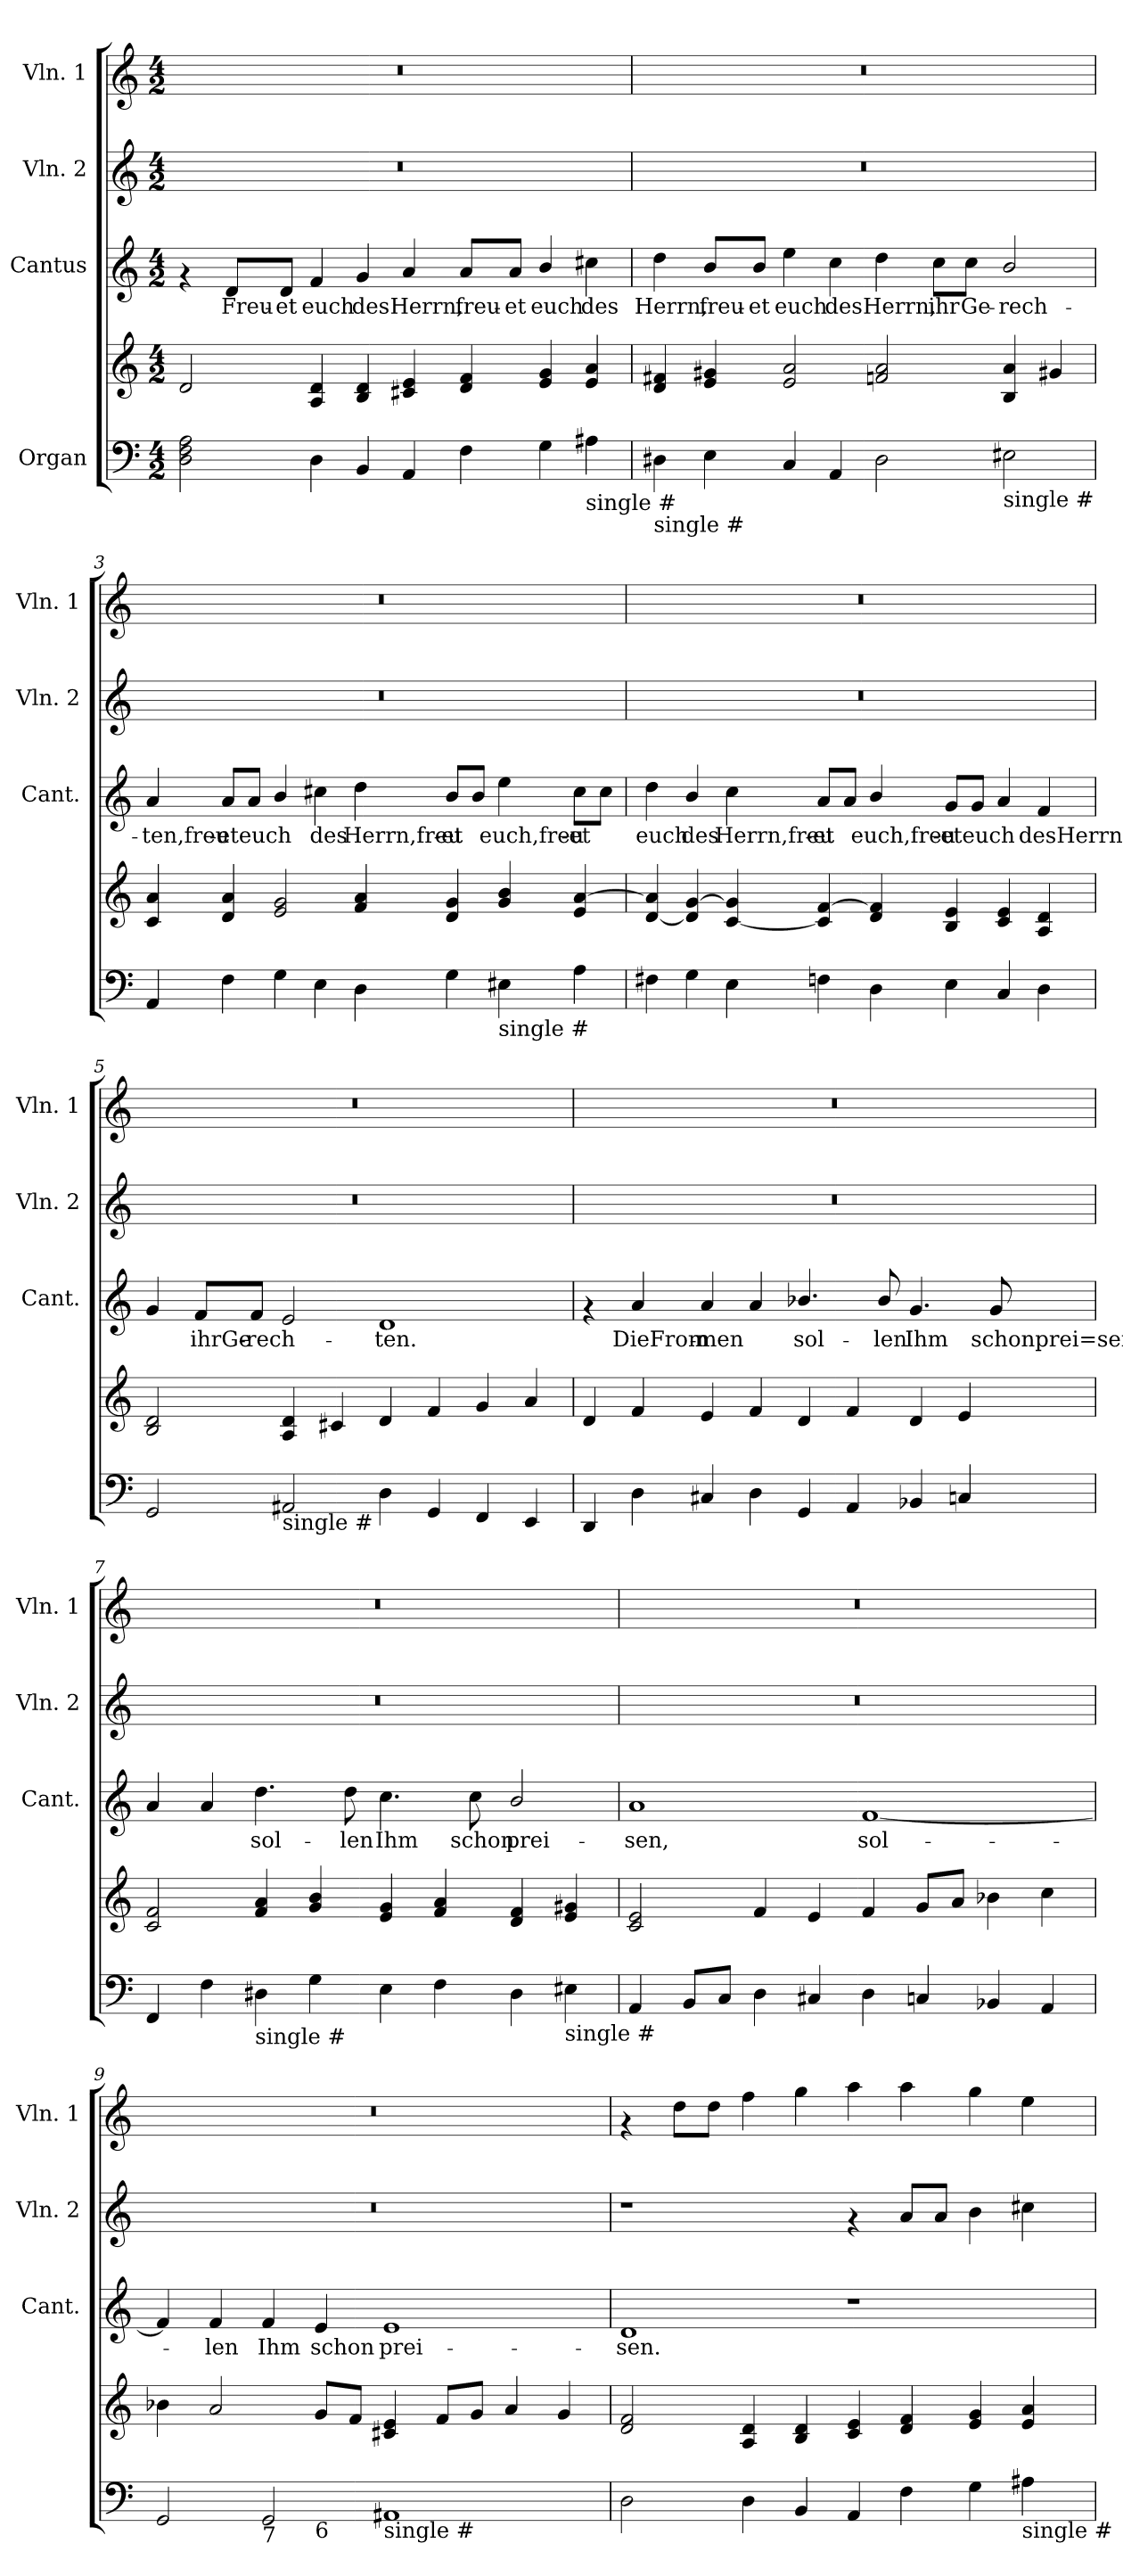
**kern	**kern	**kern	**text	**kern	**kern
*part4	*part4	*part3	*part3	*part2	*part1
*staff5	*staff4	*staff3	*staff3	*staff2	*staff1
*I"Organ	*	*I"Cantus	*	*I"Vln. 2	*I"Vln. 1
*	*	*I'Cant.	*	*I'Vln. 2	*I'Vln. 1
*clefF4	*clefG2	*clefG2	*	*clefG2	*clefG2
*k[]	*k[]	*k[]	*	*k[]	*k[]
*C:	*C:	*C:	*	*C:	*C:
*M4/2	*M4/2	*M4/2	*	*M4/2	*M4/2
=1	=1	=1	=1	=1	=1
2D\ 2F\ 2A\	2d/	4rf	.	0r	0r
!	!	!	!LO:LY:b	!	!
.	.	8d/L	Freu-	.	.
!	!	!	!LO:LY:b	!	!
.	.	8d/J	-et	.	.
!	!	!	!LO:LY:b	!	!
4D\	4A/ 4d/	4f/	euch	.	.
!	!	!	!LO:LY:b	!	!
4BB/	4B/ 4d/	4g/	des	.	.
!	!	!	!LO:LY:b	!	!
4AA/	4c#X/ 4e/	4a/	Herrn,	.	.
!	!	!	!LO:LY:b	!	!
4F\	4d/ 4f/	8a/L	freu-	.	.
!	!	!	!LO:LY:b	!	!
.	.	8a/J	-et	.	.
!	!	!	!LO:LY:b	!	!
4G\	4e/ 4g/	4b/	euch	.	.
!LO:TX:b:t=single #	!	!	!	!	!
!	!	!	!LO:LY:b	!	!
4A#\	4e/ 4a/	4cc#X\	des	.	.
=2	=2	=2	=2	=2	=2
!LO:TX:b:t=single #	!	!	!	!	!
!	!	!	!LO:LY:b	!	!
4D#\	4d/ 4f#X/	4dd\	Herrn,	0r	0r
!	!	!	!LO:LY:b	!	!
4E\	4e/ 4g#X/	8b/L	freu-	.	.
!	!	!	!LO:LY:b	!	!
.	.	8b/J	-et	.	.
!	!	!	!LO:LY:b	!	!
4C/	2e/ 2a/	4ee\	euch	.	.
!	!	!	!LO:LY:b	!	!
4AA/	.	4cc\	des	.	.
!	!	!	!LO:LY:b	!	!
2D#\	2fn/ 2a/	4dd\	Herrn,	.	.
!	!	!	!LO:LY:b	!	!
.	.	8cc\L	ihr	.	.
!	!	!	!LO:LY:b	!	!
.	.	8cc\J	Ge-	.	.
!LO:TX:b:t=single #	!	!	!	!	!
!	!	!	!LO:LY:b	!	!
2E#\	4B/ 4a/	2b/	-rech-	.	.
.	4g#X/	.	.	.	.
!!LO:LB:g=z
=3	=3	=3	=3	=3	=3
!	!	!	!LO:LY:b	!	!
4AA/	4c/ 4a/	4a/	-ten,freu-	0r	0r
!	!	!	!LO:LY:b	!	!
4F\	4d/ 4a/	8a/L	-eteuch	.	.
.	.	8a/J	.	.	.
4G\	2e/ 2g/	4b/	.	.	.
!	!	!	!LO:LY:b	!	!
4E\	.	4cc#X\	des	.	.
!	!	!	!LO:LY:b	!	!
4D\	4f/ 4a/	4dd\	Herrn,freu-	.	.
!	!	!	!LO:LY:b	!	!
4G\	4d/ 4g/	8b/L	-et	.	.
.	.	8b/J	.	.	.
!LO:TX:b:t=single #	!	!	!	!	!
!	!	!	!LO:LY:b	!	!
4E#\	4g/ 4b/	4ee\	euch,freu-	.	.
!	!	!	!LO:LY:b	!	!
4A\	4e/ [>4a/	8cc#\L	-et	.	.
.	.	8cc#\J	.	.	.
=4	=4	=4	=4	=4	=4
!	!	!	!LO:LY:b	!	!
4F#X\	[<4d/ 4a/]	4dd\	euch	0r	0r
!	!	!	!LO:LY:b	!	!
4G\	4d/] [>4g/	4b/	des	.	.
!	!	!	!LO:LY:b	!	!
4E\	[<4c/ 4g/]	4cc\	Herrn,freu-	.	.
!	!	!	!LO:LY:b	!	!
4Fn\	4c/] [>4f/	8a/L	-et	.	.
.	.	8a/J	.	.	.
!	!	!	!LO:LY:b	!	!
4D\	4d/ 4f/]	4b/	euch,freu-	.	.
!	!	!	!LO:LY:b	!	!
4E\	4B/ 4e/	8g/L	-eteuch	.	.
.	.	8g/J	.	.	.
4C/	4c/ 4e/	4a/	.	.	.
!	!	!	!LO:LY:b	!	!
4D\	4A/ 4d/	4f/	desHerrn	.	.
=5	=5	=5	=5	=5	=5
2GG/	2B/ 2d/	4g/	.	0r	0r
!	!	!	!LO:LY:b	!	!
.	.	8f/L	ihrGe-	.	.
!	!	!	!LO:LY:b	!	!
.	.	8f/J	-rech-	.	.
!LO:TX:b:t=single #	!	!	!	!	!
2AA#/	4A/ 4d/	2e/	.	.	.
.	4c#X/	.	.	.	.
!	!	!	!LO:LY:b	!	!
4D\	4d/	1d	-ten.	.	.
4GG/	4f/	.	.	.	.
4FF/	4g/	.	.	.	.
4EE/	4a/	.	.	.	.
!!LO:LB:g=z
=6	=6	=6	=6	=6	=6
4DD/	4d/	4rf	.	0r	0r
!	!	!	!LO:LY:b	!	!
4D\	4f/	4a/	DieFrom-	.	.
!	!	!	!LO:LY:b	!	!
4C#X/	4e/	4a/	-men	.	.
4D\	4f/	4a/	.	.	.
!	!	!	!LO:LY:b	!	!
4GG/	4d/	4.b-X/	sol-	.	.
4AA/	4f/	.	.	.	.
!	!	!	!LO:LY:b	!	!
.	.	8b-/	-len	.	.
!	!	!	!LO:LY:b	!	!
4BB-X/	4d/	4.g/	Ihm	.	.
4Cn/	4e/	.	.	.	.
!	!	!	!LO:LY:b	!	!
.	.	8g/	schonprei=sen,	.	.
=7	=7	=7	=7	=7	=7
4FF/	2c/ 2f/	4a/	.	0r	0r
4F\	.	4a/	.	.	.
!LO:TX:b:t=single #	!	!	!	!	!
!	!	!	!LO:LY:b	!	!
4D#\	4f/ 4a/	4.dd\	sol-	.	.
4G\	4g/ 4b/	.	.	.	.
!	!	!	!LO:LY:b	!	!
.	.	8dd\	-len	.	.
!	!	!	!LO:LY:b	!	!
4E\	4e/ 4g/	4.cc\	Ihm	.	.
4F\	4f/ 4a/	.	.	.	.
!	!	!	!LO:LY:b	!	!
.	.	8cc\	schon	.	.
!	!	!	!LO:LY:b	!	!
4D#\	4d/ 4f/	2b/	prei-	.	.
!LO:TX:b:t=single #	!	!	!	!	!
4E#\	4e/ 4g#X/	.	.	.	.
=8	=8	=8	=8	=8	=8
!	!	!	!LO:LY:b	!	!
4AA/	2c/ 2e/	1a	-sen,	0r	0r
8BB/L	.	.	.	.	.
8C/J	.	.	.	.	.
4D\	4f/	.	.	.	.
4C#X/	4e/	.	.	.	.
!	!	!	!LO:LY:b	!	!
4D\	4f/	[<1f	sol-	.	.
4Cn/	8g/L	.	.	.	.
.	8a/J	.	.	.	.
4BB-X/	4b-X\	.	.	.	.
4AA/	4cc\	.	.	.	.
!!LO:LB:g=z
=9	=9	=9	=9	=9	=9
*^	*	*	*	*	*
2GG/	2.ryy	4b-X\	4f/]	.	0r	0r
!	!	!	!	!LO:LY:b	!	!
.	.	2a/	4f/	-len	.	.
!LO:TX:b:t=7	!	!	!	!	!	!
!	!	!	!	!LO:LY:b	!	!
2GG/	.	.	4f/	Ihm	.	.
!	!LO:TX:b:t=6	!	!	!	!	!
!	!	!	!	!LO:LY:b	!	!
.	1ryy	8g/L	4e/	schon	.	.
.	.	8f/J	.	.	.	.
!LO:TX:b:t=single #	!	!	!	!	!	!
!	!	!	!	!LO:LY:b	!	!
1AA#	.	4c#X/ 4e/	1e	prei-	.	.
.	.	8f/L	.	.	.	.
.	.	8g/J	.	.	.	.
.	.	4a/	.	.	.	.
.	4ryy	4g/	.	.	.	.
=10	=10	=10	=10	=10	=10	=10
!	!	!	!	!LO:LY:b	!	!
*v	*v	*	*	*	*	*
2D\	2d/ 2f/	1d	-sen.	1r	4rf
.	.	.	.	.	8dd\L
.	.	.	.	.	8dd\J
4D\	4A/ 4d/	.	.	.	4ff\
4BB/	4B/ 4d/	.	.	.	4gg\
4AA/	4c/ 4e/	1r	.	4rf	4aa\
4F\	4d/ 4f/	.	.	8a/L	4aa\
.	.	.	.	8a/J	.
4G\	4e/ 4g/	.	.	4b\	4gg\
!LO:TX:b:t=single #	!	!	!	!	!
4A#\	4e/ 4a/	.	.	4cc#X\	4ee\
=	=	=	=	=	=
*-	*-	*-	*-	*-	*-
